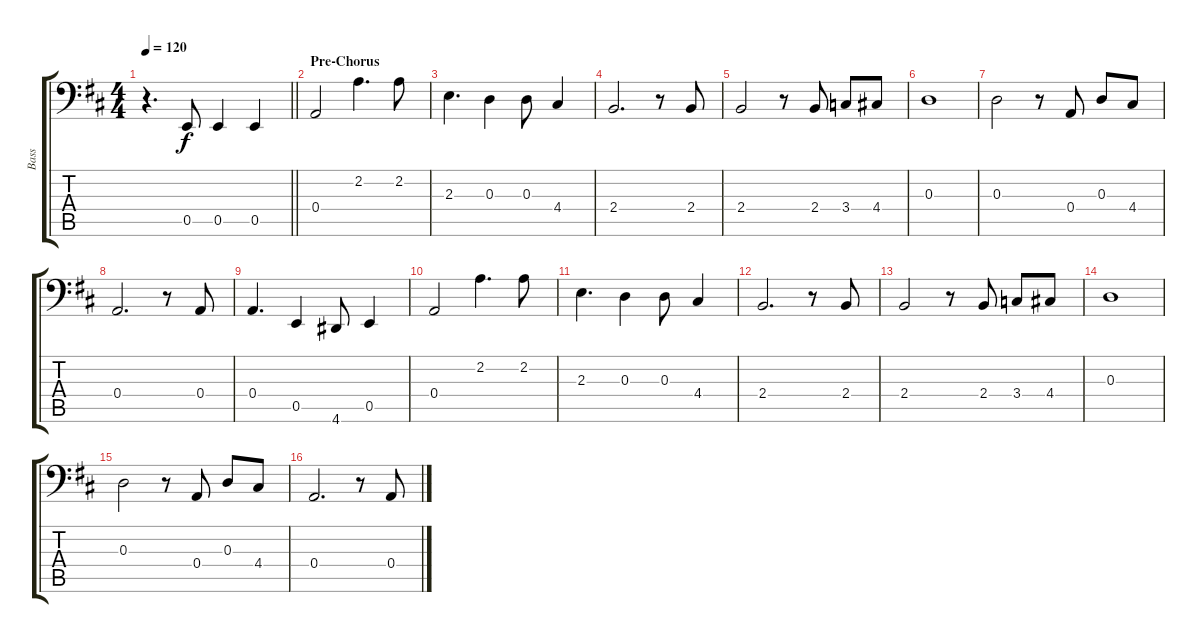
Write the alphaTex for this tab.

\track ("Bass" "Bass") {instrument electricbassfinger}
\staff {score tabs}
\tuning (C3 G2 D2 A1 E1 B0) {hide}
\ts (4 4)
\tempo 120
\clef f4
\barLineRight lightlight
\ks d
r.4{d dy f} 0.5.8 0.5.4 0.5.4 |
\section ("" "Pre-Chorus")
0.4.2 2.2.4{d} 2.2.8 |
2.3.4{d} 0.3.4 0.3.8 4.4.4 |
2.4.2{d} r.8 2.4.8 |
2.4.2 r.8 2.4.8 3.4.8 4.4.8 |
0.3.1 |
0.3.2 r.8 0.4.8 0.3.8 4.4.8 |
0.4.2{d} r.8 0.4.8 |
0.4.4{d} 0.5.4 4.6.8 0.5.4 |
0.4.2 2.2.4{d} 2.2.8 |
2.3.4{d} 0.3.4 0.3.8 4.4.4 |
2.4.2{d} r.8 2.4.8 |
2.4.2 r.8 2.4.8 3.4.8 4.4.8 |
0.3.1 |
0.3.2 r.8 0.4.8 0.3.8 4.4.8 |
0.4.2{d} r.8 0.4.8
